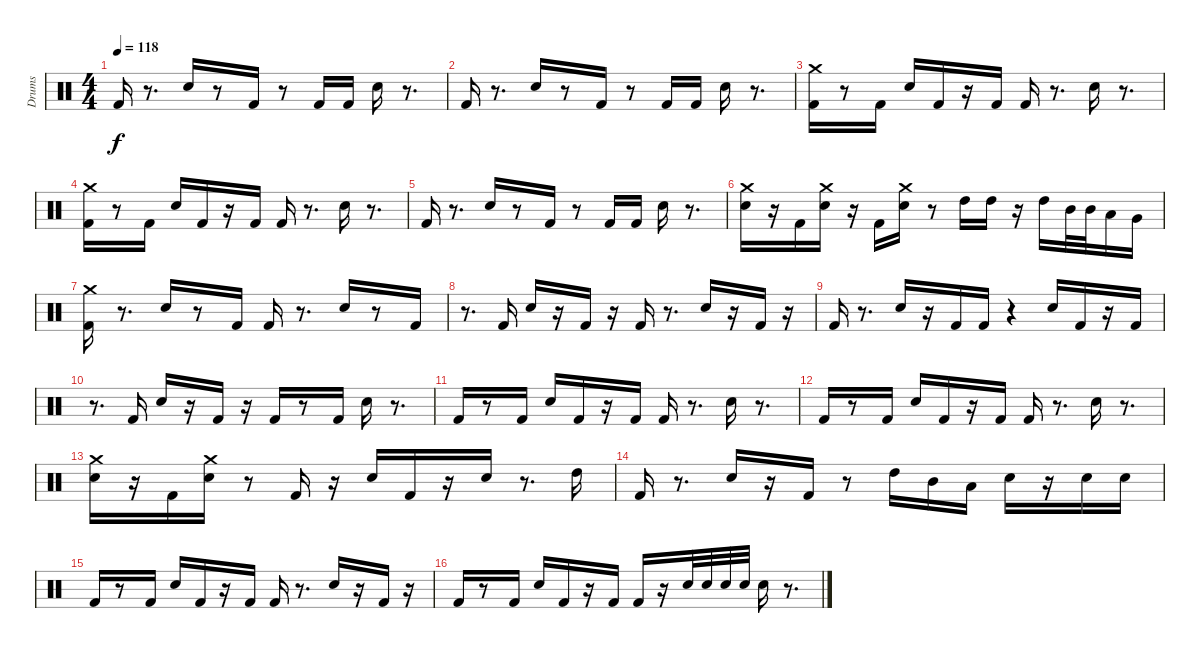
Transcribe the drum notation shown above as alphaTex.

\track ("Drums" "Drums") {instrument percussion}
\staff {score}
\articulation defaults
\ts (4 4)
\tempo 118
\clef neutral
\ks c "Kick (hit) 2".16{dy f}
r.8{d} "Snare (hit) 2".16 r.8 "Kick (hit) 2".16 r.8 "Kick (hit) 2".16 "Kick (hit) 2".16 "Snare (hit) 2".16 r.8{d} |
"Kick (hit) 2".16 r.8{d} "Snare (hit) 2".16 r.8 "Kick (hit) 2".16 r.8 "Kick (hit) 2".16 "Kick (hit) 2".16 "Snare (hit) 2".16 r.8{d} |
("Kick (hit) 2" "Crash medium (hit)").16 r.8 "Kick (hit) 2".16 "Snare (hit) 2".16 "Kick (hit) 2".16 r.16 "Kick (hit) 2".16 "Kick (hit) 2".16 r.8{d} "Snare (hit) 2".16 r.8{d} |
("Kick (hit) 2" "Crash medium (hit)").16 r.8 "Kick (hit) 2".16 "Snare (hit) 2".16 "Kick (hit) 2".16 r.16 "Kick (hit) 2".16 "Kick (hit) 2".16 r.8{d} "Snare (hit) 2".16 r.8{d} |
"Kick (hit) 2".16 r.8{d} "Snare (hit) 2".16 r.8 "Kick (hit) 2".16 r.8 "Kick (hit) 2".16 "Kick (hit) 2".16 "Snare (hit) 2".16 r.8{d} |
("Snare (hit) 2" "Crash medium (hit)").16 r.16 "Kick (hit) 2".16 ("Snare (hit) 2" "Crash medium (hit)").16 r.16 "Kick (hit) 2".16 ("Snare (hit) 2" "Crash medium (hit)").16 r.8 "High Tom (hit)".16 "High Tom (hit)".16 r.16 "High Tom (hit)".16 "Mid Tom (hit)".32 "Mid Tom (hit)".32 "Low Tom (hit)".16 "Very Low Tom (hit)".16 |
("Crash medium (hit)" "Kick (hit) 2").16 r.8{d} "Snare (hit) 2".16 r.8 "Kick (hit) 2".16 "Kick (hit) 2".16 r.8{d} "Snare (hit) 2".16 r.8 "Kick (hit) 2".16 |
r.8{d} "Kick (hit) 2".16 "Snare (hit) 2".16 r.16 "Kick (hit) 2".16 r.16 "Kick (hit) 2".16 r.8{d} "Snare (hit) 2".16 r.16 "Kick (hit) 2".16 r.16 |
"Kick (hit) 2".16 r.8{d} "Snare (hit) 2".16 r.16 "Kick (hit) 2".16 "Kick (hit) 2".16 r.4 "Snare (hit) 2".16 "Kick (hit) 2".16 r.16 "Kick (hit) 2".16 |
r.8{d} "Kick (hit) 2".16 "Snare (hit) 2".16 r.16 "Kick (hit) 2".16 r.16 "Kick (hit) 2".16 r.8 "Kick (hit) 2".16 "Snare (hit) 2".16 r.8{d} |
"Kick (hit) 2".16 r.8 "Kick (hit) 2".16 "Snare (hit) 2".16 "Kick (hit) 2".16 r.16 "Kick (hit) 2".16 "Kick (hit) 2".16 r.8{d} "Snare (hit) 2".16 r.8{d} |
"Kick (hit) 2".16 r.8 "Kick (hit) 2".16 "Snare (hit) 2".16 "Kick (hit) 2".16 r.16 "Kick (hit) 2".16 "Kick (hit) 2".16 r.8{d} "Snare (hit) 2".16 r.8{d} |
("Crash medium (hit)" "Snare (hit) 2").16 r.16 "Kick (hit) 2".16 ("Crash medium (hit)" "Snare (hit) 2").16 r.8 "Kick (hit) 2".16 r.16 "Snare (hit) 2".16 "Kick (hit) 2".16 r.16 "Snare (hit) 2".16 r.8{d} "High Tom (hit)".16 |
"Kick (hit) 2".16 r.8{d} "Snare (hit) 2".16 r.16 "Kick (hit) 2".16 r.8 "High Tom (hit)".16 "Mid Tom (hit)".16 "Low Tom (hit)".16 "Snare (hit) 2".16 r.16 "Snare (hit) 2".16 "Snare (hit) 2".16 |
"Kick (hit) 2".16 r.8 "Kick (hit) 2".16 "Snare (hit) 2".16 "Kick (hit) 2".16 r.16 "Kick (hit) 2".16 "Kick (hit) 2".16 r.8{d} "Snare (hit) 2".16 r.16 "Kick (hit) 2".16 r.16 |
"Kick (hit) 2".16 r.8 "Kick (hit) 2".16 "Snare (hit) 2".16 "Kick (hit) 2".16 r.16 "Kick (hit) 2".16 "Kick (hit) 2".16 r.16 "Snare (hit) 2".32 "Snare (hit) 2".32 "Snare (hit) 2".32 "Snare (hit) 2".32 "Snare (hit) 2".16 r.8{d}
